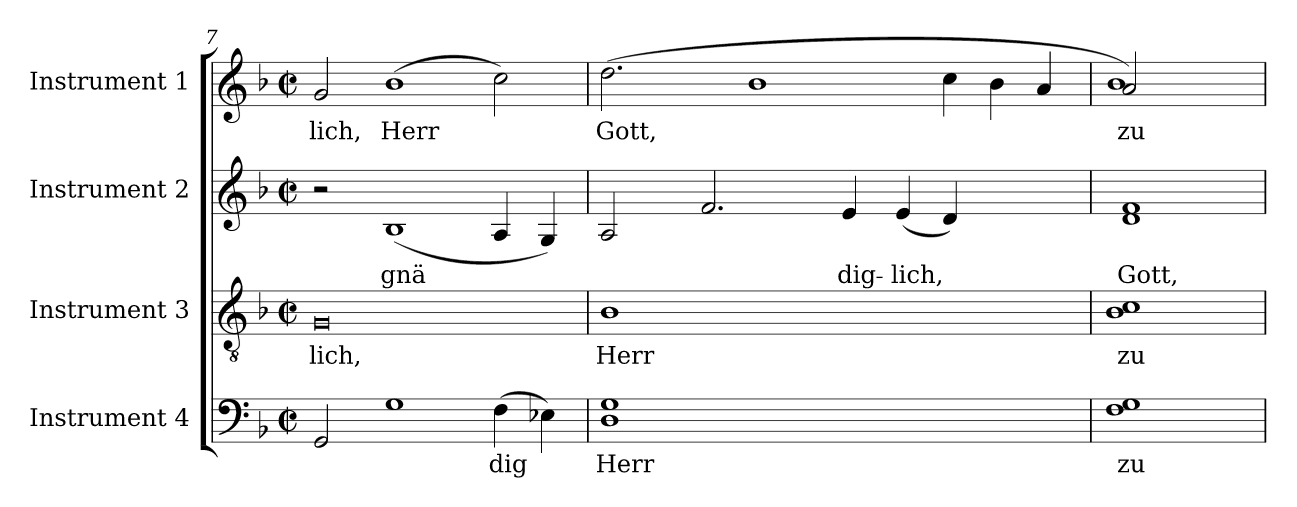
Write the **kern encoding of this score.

**kern	**text	**kern	**text	**kern	**text	**kern	**text
*part4	*part4	*part3	*part3	*part2	*part2	*part1	*part1
*staff4	*staff4	*staff3	*staff3	*staff2	*staff2	*staff1	*staff1
*I"Instrument 4	*	*I"Instrument 3	*	*I"Instrument 2	*	*I"Instrument 1	*
*clefF4	*	*clefGv2	*	*clefG2	*	*clefG2	*
*k[b-]	*	*k[b-]	*	*k[b-]	*	*k[b-]	*
*F:	*	*F:	*	*F:	*	*F:	*
*M2/2	*	*M2/2	*	*M2/2	*	*M2/2	*
*met(c|)	*	*met(c|)	*	*met(c|)	*	*met(c|)	*
=7	=7	=7	=7	=7	=7	=7	=7
!	!	!	!LO:LY:b:cj	!	!	!	!LO:LY:b:cj
2GG/	.	0G	lich,	2r	.	2g/	-lich,
!	!	!	!	!	!LO:LY:b	!	!LO:LY:b
1G	.	.	.	(<1B-	gnä	(>1b-	Herr
!	!LO:LY:b	!	!	!	!	!	!
(>4F\	dig	.	.	4A/	.	2cc\)	.
4E-X\)	.	.	.	4G/)	.	.	.
!!LO:LB:g=z
=8	=8	=8	=8	=8	=8	=8	=8
!	!LO:LY:b:cj	!	!LO:LY:b:cj	!	!	!	!LO:LY:b
*	*	*^	*	*	*	*	*
1D 1G	Herr	1B-	4ryy	Herr	2A/	.	(>2.dd\	Gott,
.	.	.	64ryy	.	.	.	.	.
.	.	.	1ryy	.	.	.	.	.
.	.	.	.	.	2.f/	.	.	.
.	.	.	.	.	.	.	1b-	.
1.ryy	.	1.ryy	.	.	.	.	.	.
!	!	!	!	!	!	!LO:LY:b:cj	!	!
.	.	.	.	.	4e/	dig-	.	.
.	.	.	1ryy	.	.	.	.	.
!	!	!	!	!	!	!LO:LY:b	!	!
.	.	.	.	.	(<4e/	-lich,	.	.
.	.	.	.	.	4d/)	.	4cc\	.
.	.	.	.	.	2ryy	.	4b-\	.
.	.	.	.	.	.	.	4a/	.
.	.	.	8...ryy	.	.	.	.	.
=9	=9	=9	=9	=9	=9	=9	=9	=9
!	!LO:LY:b:cj	!	!	!LO:LY:b:cj	!	!LO:LY:b:cj	!	!LO:LY:b:cj
*	*	*v	*v	*	*	*	*^	*
1F 1G	zu	1c 1B-	zu	1f 1d	Gott,	2a/)	1b-	zu
.	.	.	.	.	.	2ryy	.	.
*	*	*	*	*	*	*v	*v	*
=	=	=	=	=	=	=	=
*-	*-	*-	*-	*-	*-	*-	*-
